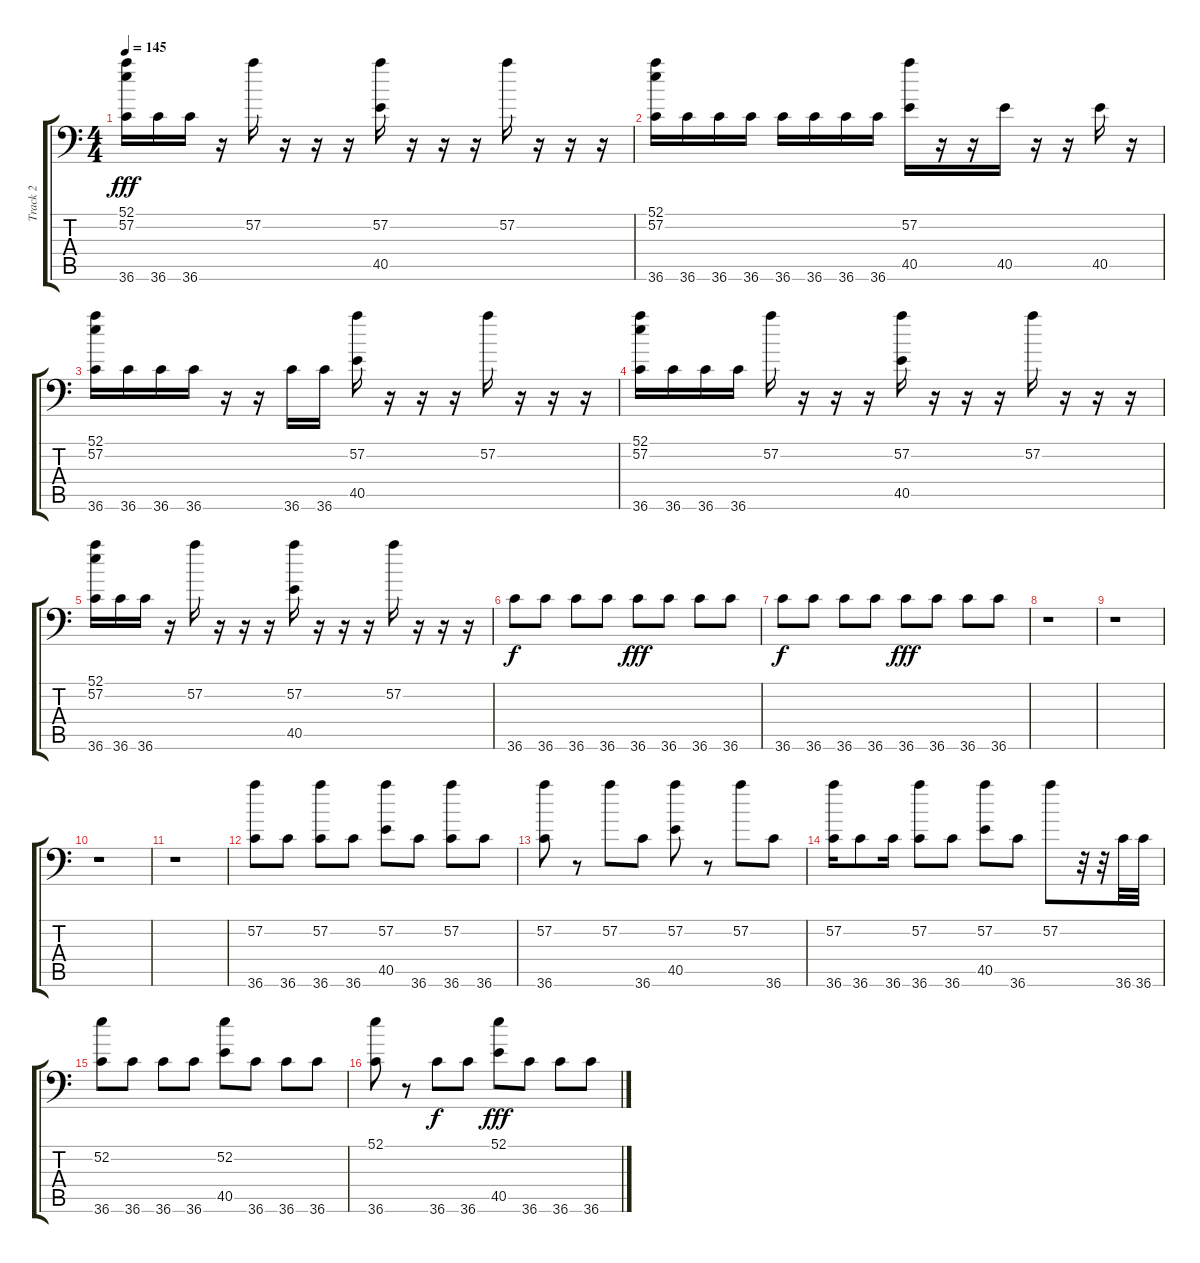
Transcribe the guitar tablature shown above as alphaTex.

\track ("Track 2" "Track 2") {instrument acousticgrandpiano}
\staff {score tabs}
\tuning (C-1 C-1 C-1 C-1 C-1 C-1) {hide}
\ts (4 4)
\tempo 145
\clef f4
\ks c
(52.1 57.2 36.6).16{dy fff} 36.6.16 36.6.16 r.16 57.2.16 r.16 r.16 r.16 (57.2 40.5).16 r.16 r.16 r.16 57.2.16 r.16 r.16 r.16 |
(52.1 57.2 36.6).16 36.6.16 36.6.16 36.6.16 36.6.16 36.6.16 36.6.16 36.6.16 (57.2 40.5).16 r.16 r.16 40.5.16 r.16 r.16 40.5.16 r.16 |
(52.1 57.2 36.6).16 36.6.16 36.6.16 36.6.16 r.16 r.16 36.6.16 36.6.16 (57.2 40.5).16 r.16 r.16 r.16 57.2.16 r.16 r.16 r.16 |
(52.1 57.2 36.6).16 36.6.16 36.6.16 36.6.16 57.2.16 r.16 r.16 r.16 (57.2 40.5).16 r.16 r.16 r.16 57.2.16 r.16 r.16 r.16 |
(52.1 57.2 36.6).16 36.6.16 36.6.16 r.16 57.2.16 r.16 r.16 r.16 (57.2 40.5).16 r.16 r.16 r.16 57.2.16 r.16 r.16 r.16 |
36.6.8{dy f} 36.6.8 36.6.8 36.6.8 36.6.8{dy fff} 36.6.8 36.6.8 36.6.8 |
36.6.8{dy f} 36.6.8 36.6.8 36.6.8 36.6.8{dy fff} 36.6.8 36.6.8 36.6.8 |
r.1 |
r.1 |
r.1 |
r.1 |
(57.2 36.6).8 36.6.8 (57.2 36.6).8 36.6.8 (57.2 40.5).8 36.6.8 (57.2 36.6).8 36.6.8 |
(57.2 36.6).8 r.8 57.2.8 36.6.8 (57.2 40.5).8 r.8 57.2.8 36.6.8 |
(57.2 36.6).16 36.6.8 36.6.16 (57.2 36.6).8 36.6.8 (57.2 40.5).8 36.6.8 57.2.8 r.32 r.32 36.6.32 36.6.32 |
(52.2 36.6).8 36.6.8 36.6.8 36.6.8 (52.2 40.5).8 36.6.8 36.6.8 36.6.8 |
(52.1 36.6).8 r.8 36.6.8{dy f} 36.6.8 (52.1 40.5).8{dy fff} 36.6.8 36.6.8 36.6.8
